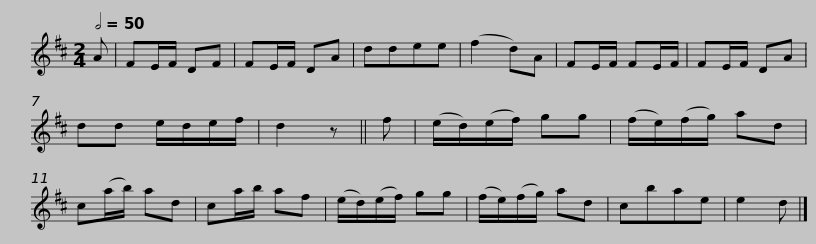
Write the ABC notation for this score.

X:1
L:1/8
Q:1/2=50
M:2/4
I:linebreak $
K:D
V:1 treble
V:1
 A | FE/F/ DF | FE/F/ DA | ddee | (f2 d)A | %5
 FE/F/ FE/F/ | FE/F/ DA | dd e/d/e/f/ | d2 z || f |$ %10
 (e/d/)(e/f/) gg | (f/e/)(f/g/) ad | c(a/b/) ad | ca/b/ af | (e/d/)(e/f/) gg | %15
 (f/e/)(f/g/) ad | cbae | e2 d |] %18
